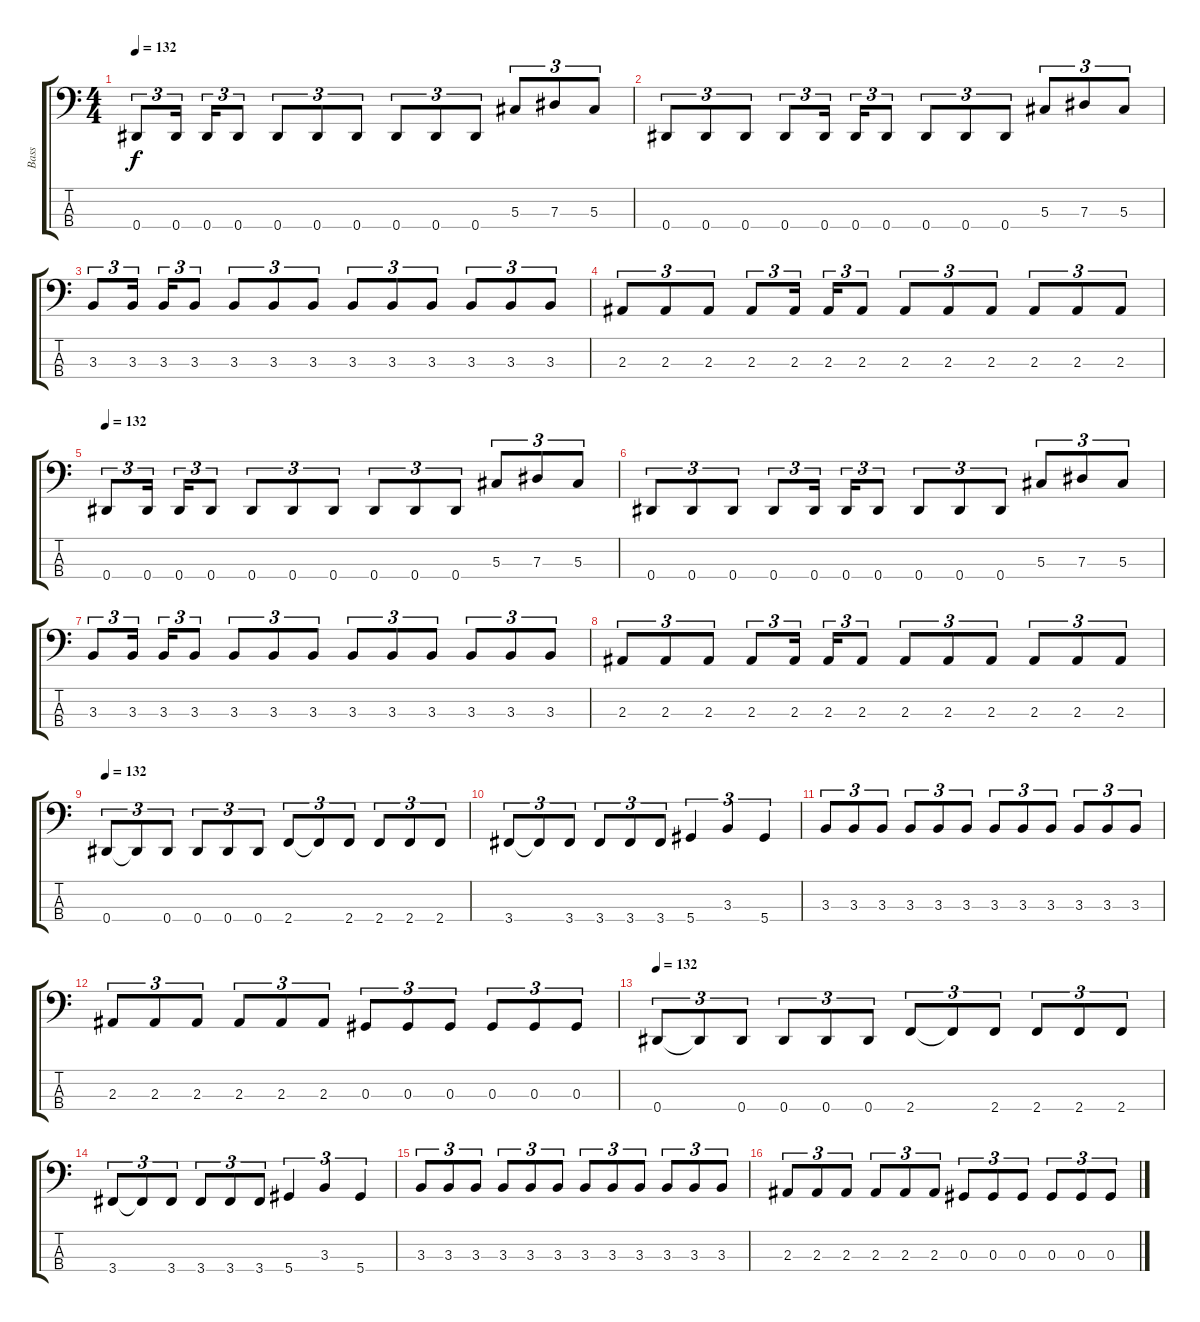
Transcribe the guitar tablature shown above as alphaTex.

\track ("Bass" "Bass") {instrument electricbassfinger}
\staff {score tabs}
\tuning (Gb2 Db2 Ab1 Eb1) {hide}
\ts (4 4)
\tempo 132
\clef f4
\ks c
0.4.8{tu (3 2) dy f volume 13 balance 9 instrument electricbassfinger} 0.4.16{tu (3 2)} 0.4.16{tu (3 2)} 0.4.8{tu (3 2)} 0.4.8{tu (3 2)} 0.4.8{tu (3 2)} 0.4.8{tu (3 2)} 0.4.8{tu (3 2)} 0.4.8{tu (3 2)} 0.4.8{tu (3 2)} 5.3.8{tu (3 2)} 7.3.8{tu (3 2)} 5.3.8{tu (3 2)} |
0.4.8{tu (3 2)} 0.4.8{tu (3 2)} 0.4.8{tu (3 2)} 0.4.8{tu (3 2)} 0.4.16{tu (3 2)} 0.4.16{tu (3 2)} 0.4.8{tu (3 2)} 0.4.8{tu (3 2)} 0.4.8{tu (3 2)} 0.4.8{tu (3 2)} 5.3.8{tu (3 2)} 7.3.8{tu (3 2)} 5.3.8{tu (3 2)} |
3.3.8{tu (3 2)} 3.3.16{tu (3 2)} 3.3.16{tu (3 2)} 3.3.8{tu (3 2)} 3.3.8{tu (3 2)} 3.3.8{tu (3 2)} 3.3.8{tu (3 2)} 3.3.8{tu (3 2)} 3.3.8{tu (3 2)} 3.3.8{tu (3 2)} 3.3.8{tu (3 2)} 3.3.8{tu (3 2)} 3.3.8{tu (3 2)} |
2.3.8{tu (3 2)} 2.3.8{tu (3 2)} 2.3.8{tu (3 2)} 2.3.8{tu (3 2)} 2.3.16{tu (3 2)} 2.3.16{tu (3 2)} 2.3.8{tu (3 2)} 2.3.8{tu (3 2)} 2.3.8{tu (3 2)} 2.3.8{tu (3 2)} 2.3.8{tu (3 2)} 2.3.8{tu (3 2)} 2.3.8{tu (3 2)} |
\tempo 132
0.4.8{tu (3 2) volume 13 balance 9 instrument electricbassfinger} 0.4.16{tu (3 2)} 0.4.16{tu (3 2)} 0.4.8{tu (3 2)} 0.4.8{tu (3 2)} 0.4.8{tu (3 2)} 0.4.8{tu (3 2)} 0.4.8{tu (3 2)} 0.4.8{tu (3 2)} 0.4.8{tu (3 2)} 5.3.8{tu (3 2)} 7.3.8{tu (3 2)} 5.3.8{tu (3 2)} |
0.4.8{tu (3 2)} 0.4.8{tu (3 2)} 0.4.8{tu (3 2)} 0.4.8{tu (3 2)} 0.4.16{tu (3 2)} 0.4.16{tu (3 2)} 0.4.8{tu (3 2)} 0.4.8{tu (3 2)} 0.4.8{tu (3 2)} 0.4.8{tu (3 2)} 5.3.8{tu (3 2)} 7.3.8{tu (3 2)} 5.3.8{tu (3 2)} |
3.3.8{tu (3 2)} 3.3.16{tu (3 2)} 3.3.16{tu (3 2)} 3.3.8{tu (3 2)} 3.3.8{tu (3 2)} 3.3.8{tu (3 2)} 3.3.8{tu (3 2)} 3.3.8{tu (3 2)} 3.3.8{tu (3 2)} 3.3.8{tu (3 2)} 3.3.8{tu (3 2)} 3.3.8{tu (3 2)} 3.3.8{tu (3 2)} |
2.3.8{tu (3 2)} 2.3.8{tu (3 2)} 2.3.8{tu (3 2)} 2.3.8{tu (3 2)} 2.3.16{tu (3 2)} 2.3.16{tu (3 2)} 2.3.8{tu (3 2)} 2.3.8{tu (3 2)} 2.3.8{tu (3 2)} 2.3.8{tu (3 2)} 2.3.8{tu (3 2)} 2.3.8{tu (3 2)} 2.3.8{tu (3 2)} |
\tempo 132
0.4.8{tu (3 2)} 0.4{t}.8{tu (3 2)} 0.4.8{tu (3 2)} 0.4.8{tu (3 2)} 0.4.8{tu (3 2)} 0.4.8{tu (3 2)} 2.4.8{tu (3 2)} 2.4{t}.8{tu (3 2)} 2.4.8{tu (3 2)} 2.4.8{tu (3 2)} 2.4.8{tu (3 2)} 2.4.8{tu (3 2)} |
3.4.8{tu (3 2)} 3.4{t}.8{tu (3 2)} 3.4.8{tu (3 2)} 3.4.8{tu (3 2)} 3.4.8{tu (3 2)} 3.4.8{tu (3 2)} 5.4.4{tu (3 2)} 3.3.4{tu (3 2)} 5.4.4{tu (3 2)} |
3.3.8{tu (3 2)} 3.3.8{tu (3 2)} 3.3.8{tu (3 2)} 3.3.8{tu (3 2)} 3.3.8{tu (3 2)} 3.3.8{tu (3 2)} 3.3.8{tu (3 2)} 3.3.8{tu (3 2)} 3.3.8{tu (3 2)} 3.3.8{tu (3 2)} 3.3.8{tu (3 2)} 3.3.8{tu (3 2)} |
2.3.8{tu (3 2)} 2.3.8{tu (3 2)} 2.3.8{tu (3 2)} 2.3.8{tu (3 2)} 2.3.8{tu (3 2)} 2.3.8{tu (3 2)} 0.3.8{tu (3 2)} 0.3.8{tu (3 2)} 0.3.8{tu (3 2)} 0.3.8{tu (3 2)} 0.3.8{tu (3 2)} 0.3.8{tu (3 2)} |
\tempo 132
0.4.8{tu (3 2)} 0.4{t}.8{tu (3 2)} 0.4.8{tu (3 2)} 0.4.8{tu (3 2)} 0.4.8{tu (3 2)} 0.4.8{tu (3 2)} 2.4.8{tu (3 2)} 2.4{t}.8{tu (3 2)} 2.4.8{tu (3 2)} 2.4.8{tu (3 2)} 2.4.8{tu (3 2)} 2.4.8{tu (3 2)} |
3.4.8{tu (3 2)} 3.4{t}.8{tu (3 2)} 3.4.8{tu (3 2)} 3.4.8{tu (3 2)} 3.4.8{tu (3 2)} 3.4.8{tu (3 2)} 5.4.4{tu (3 2)} 3.3.4{tu (3 2)} 5.4.4{tu (3 2)} |
3.3.8{tu (3 2)} 3.3.8{tu (3 2)} 3.3.8{tu (3 2)} 3.3.8{tu (3 2)} 3.3.8{tu (3 2)} 3.3.8{tu (3 2)} 3.3.8{tu (3 2)} 3.3.8{tu (3 2)} 3.3.8{tu (3 2)} 3.3.8{tu (3 2)} 3.3.8{tu (3 2)} 3.3.8{tu (3 2)} |
2.3.8{tu (3 2)} 2.3.8{tu (3 2)} 2.3.8{tu (3 2)} 2.3.8{tu (3 2)} 2.3.8{tu (3 2)} 2.3.8{tu (3 2)} 0.3.8{tu (3 2)} 0.3.8{tu (3 2)} 0.3.8{tu (3 2)} 0.3.8{tu (3 2)} 0.3.8{tu (3 2)} 0.3.8{tu (3 2)}
